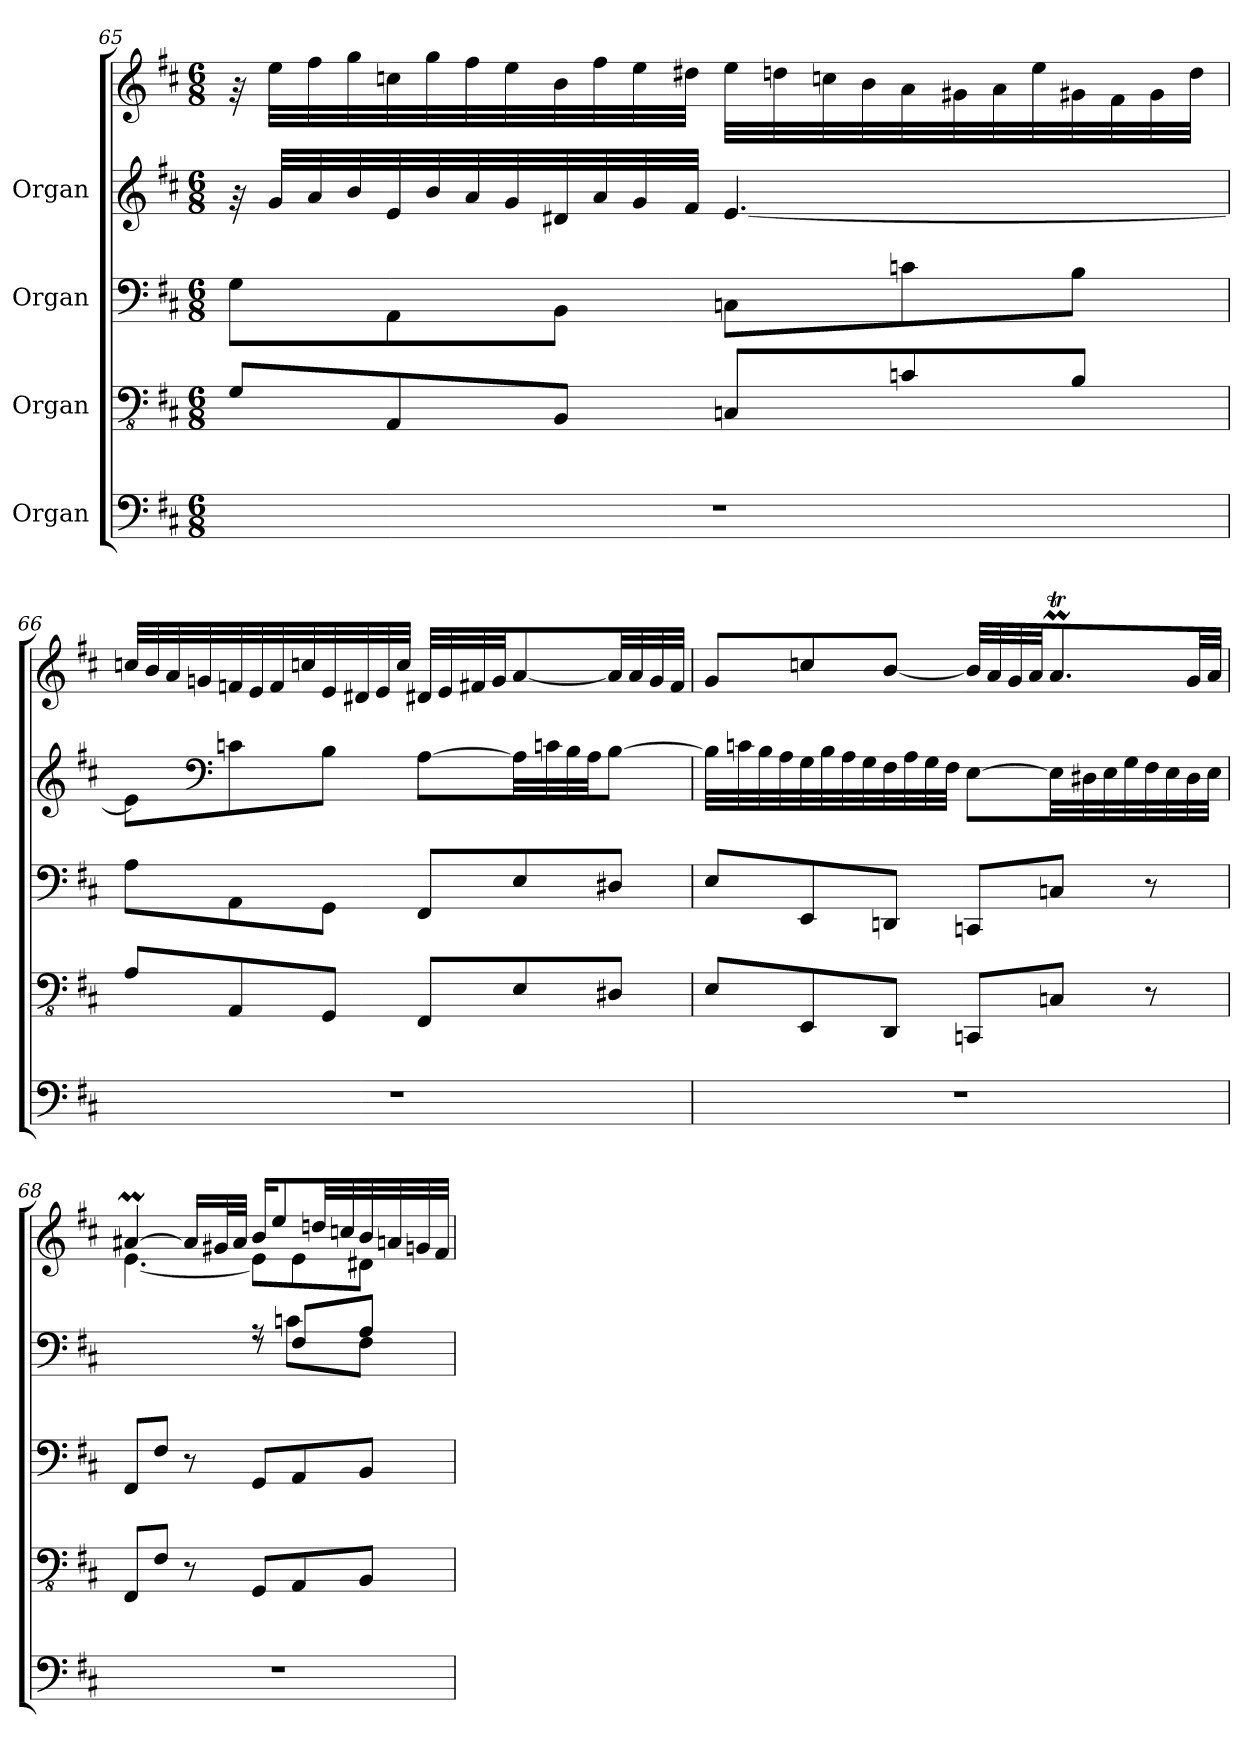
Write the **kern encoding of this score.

**kern	**kern	**kern	**kern	**kern
*part4	*part3	*part2	*part1	*part1
*staff5	*staff4	*staff3	*staff2	*staff1
*I"Organ	*I"Organ	*I"Organ	*I"Organ	*
!!LO:PB:g=z
*clefF4	*clefFv4	*clefF4	*clefG2	*clefG2
*k[f#c#]	*k[f#c#]	*k[f#c#]	*k[f#c#]	*k[f#c#]
*M6/8	*M6/8	*M6/8	*M6/8	*M6/8
=65	=65	=65	=65	=65
2.r	8GG/L	8G\L	32rg	32rg
.	.	.	32g/LLL	32ee\LLL
.	.	.	32a/	32ff#\
.	.	.	32b/	32gg\
.	8AAA/	8AA\	32e/	32ccn\
.	.	.	32b/	32gg\
.	.	.	32a/	32ff#\
.	.	.	32g/	32ee\
.	8BBB/J	8BB\J	32d#X/	32b\
.	.	.	32a/	32ff#\
.	.	.	32g/	32ee\
.	.	.	32f#/JJJ	32dd#X\JJJ
.	8CCn/L	8Cn\L	[4.e/	32ee\LLL
.	.	.	.	32ddn\
.	.	.	.	32ccn\
.	.	.	.	32b\
.	8Cn/	8cn\	.	32a\
.	.	.	.	32g#X\
.	.	.	.	32a\
.	.	.	.	32ee\
.	8BB/J	8B\J	.	32g#X\
.	.	.	.	32f#\
.	.	.	.	32g#\
.	.	.	.	32dd\JJJ
=66	=66	=66	=66	=66
2.r	8AA/L	8A\L	8e\L]	32ccn/LLL
.	.	.	.	32b/
.	.	.	.	32a/
.	.	.	.	32gn/
*	*	*	*clefF4	*
.	8AAA/	8AA\	8cn\	32fn/
.	.	.	.	32e/
.	.	.	.	32f/
.	.	.	.	32ccn/
.	8GGG/J	8GG\J	8B\J	32e/
.	.	.	.	32d#X/
.	.	.	.	32e/
.	.	.	.	32cc/JJJ
.	8FFF#/L	8FF#/L	[8A\L	32d#X/LLL
.	.	.	.	32e/
.	.	.	.	32f#X/
.	.	.	.	32g/JJ
.	8EE/	8E/	32A\LL]	[8a/
.	.	.	32cn\	.
.	.	.	32B\	.
.	.	.	32A\JJ	.
.	8DD#X/J	8D#X/J	[8B\J	32a/LL]
.	.	.	.	32a/
.	.	.	.	32g/
.	.	.	.	32f#/JJJ
=67	=67	=67	=67	=67
2.r	8EE/L	8E/L	32B\LLL]	8g/L
.	.	.	32cn\	.
.	.	.	32B\	.
.	.	.	32A\	.
.	8EEE/	8EE/	32G\	8ccn/
.	.	.	32B\	.
.	.	.	32A\	.
.	.	.	32G\	.
.	8DDD/J	8DDn/J	32F#\	[8b/J
.	.	.	32A\	.
.	.	.	32G\	.
.	.	.	32F#\JJJ	.
.	8CCCn/L	8CCn/L	[8E\L	32b/LLL]
.	.	.	.	32a/
.	.	.	.	32g/
.	.	.	.	32a/JJ
.	8CCn/J	8Cn/J	32E\LL]	8.aMT/
.	.	.	32D#X\	.
.	.	.	32E\	.
.	.	.	32G\	.
.	8r	8r	32F#\	.
.	.	.	32E\	.
.	.	.	32D#\	32g/LL
.	.	.	32E\JJJ	32a/JJJ
=68	=68	=68	=68	=68
*	*	*	*^	*^
2.r	8FFF#/L	8FF#/L	4.ryy	4.ryy	[4a#Xm/	[4.e\
.	8FF#/J	8F#/J	.	.	.	.
.	8r	8r	.	.	16a#/LL]	.
.	.	.	.	.	32g#X/L	.
.	.	.	.	.	32a#/JJJ	.
.	8GGG/L	8GG/L	8r	8rF	16b/KL	8e\L]
.	.	.	.	.	8ee/	.
.	8AAA/	8AA/	8F#/L	8cn\L	.	8e\
.	.	.	.	.	32ddn/LL	.
.	.	.	.	.	32ccn/	.
.	8BBB/J	8BB/J	8A/J	8F#\J	32b/	8d#X\J
.	.	.	.	.	32an/	.
.	.	.	.	.	32gn/	.
.	.	.	.	.	32f#/JJJ	.
*	*	*	*v	*v	*	*
*	*	*	*	*v	*v
=	=	=	=	=
*-	*-	*-	*-	*-
